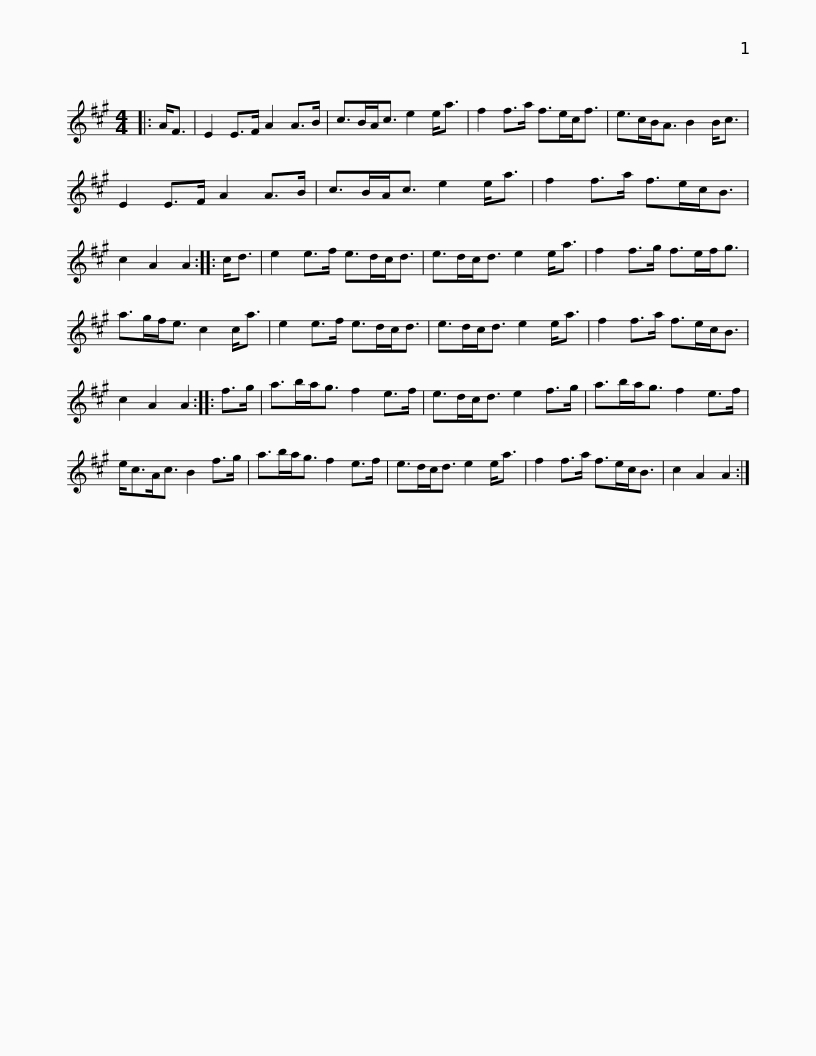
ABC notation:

X:1
L:1/8
M:4/4
I:linebreak $
K:A
V:1 treble
V:1
|: A<F | E2 E>F A2 A>B | c>BA<c e2 e<a | f2 f>a f>ec<f | e>cB<A B2 B<c | %5
 E2 E>F A2 A>B |$ c>BA<c e2 e<a | f2 f>a f>ec<B | c2 A2 A2 :: c<d | %10
 e2 e>f e>dc<d | e>dc<d e2 e<a |$ f2 f>g f>ef<g | a>gf<e c2 c<a | e2 e>f e>dc<d | %15
 e>dc<d e2 e<a | f2 f>a f>ec<B |$ c2 A2 A2 :: f>g | a>ba<g f2 e>f | %20
 e>dc<d e2 f>g | a>ba<g f2 e>f | e<cA<c B2 f>g |$ a>ba<g f2 e>f | e>dc<d e2 e<a | %25
 f2 f>a f>ec<B | c2 A2 A2 :| %27
